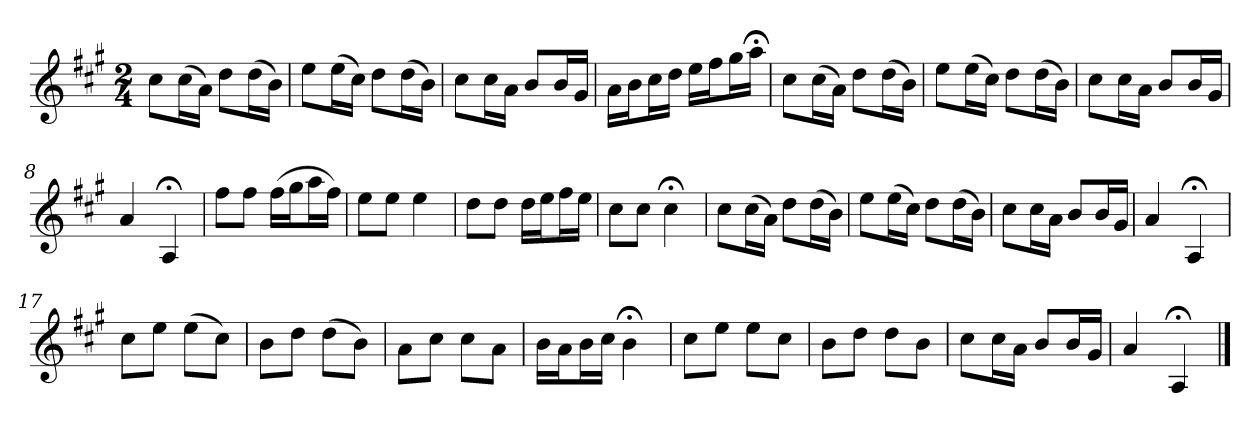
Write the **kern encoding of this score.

**kern
*part1
*staff1
*k[f#c#g#]
*A:
*M2/4
*MM120
=1
8cc#L
(16cc#L
16aJJ)
8ddL
(16ddL
16bJJ)
=2
8eeL
(16eeL
16cc#JJ)
8ddL
(16ddL
16bJJ)
=3
8cc#L
16cc#L
16aJJ
8bL
16bL
16g#JJ
=4
16aLL
16bJ
16cc#L
16ddJJ
16eeLL
16ff#J
16gg#L
16aa;<JJ
=5
8cc#L
(16cc#L
16aJJ)
8ddL
(16ddL
16bJJ)
=6
8eeL
(16eeL
16cc#JJ)
8ddL
(16ddL
16bJJ)
=7
8cc#L
16cc#L
16aJJ
8bL
16bL
16g#JJ
=8
4a
4A;<
=9
8ff#L
8ff#J
(16ff#LL
16gg#J
16aaL
16ff#JJ)
=10
8eeL
8eeJ
4ee
=11
8ddL
8ddJ
16ddLL
16eeJ
16ff#L
16eeJJ
=12
8cc#L
8cc#J
4cc#;<
=13
8cc#L
(16cc#L
16aJJ)
8ddL
(16ddL
16bJJ)
=14
8eeL
(16eeL
16cc#JJ)
8ddL
(16ddL
16bJJ)
=15
8cc#L
16cc#L
16aJJ
8bL
16bL
16g#JJ
=16
4a
4A;<
=17
8cc#L
8eeJ
(8eeL
8cc#J)
=18
8bL
8ddJ
(8ddL
8bJ)
=19
8aL
8cc#J
8cc#L
8aJ
=20
16bLL
16aJ
16bL
16cc#JJ
4b;<
=21
8cc#L
8eeJ
8eeL
8cc#J
=22
8bL
8ddJ
8ddL
8bJ
=23
8cc#L
16cc#L
16aJJ
8bL
16bL
16g#JJ
=24
4a
4A;<
==
*-
